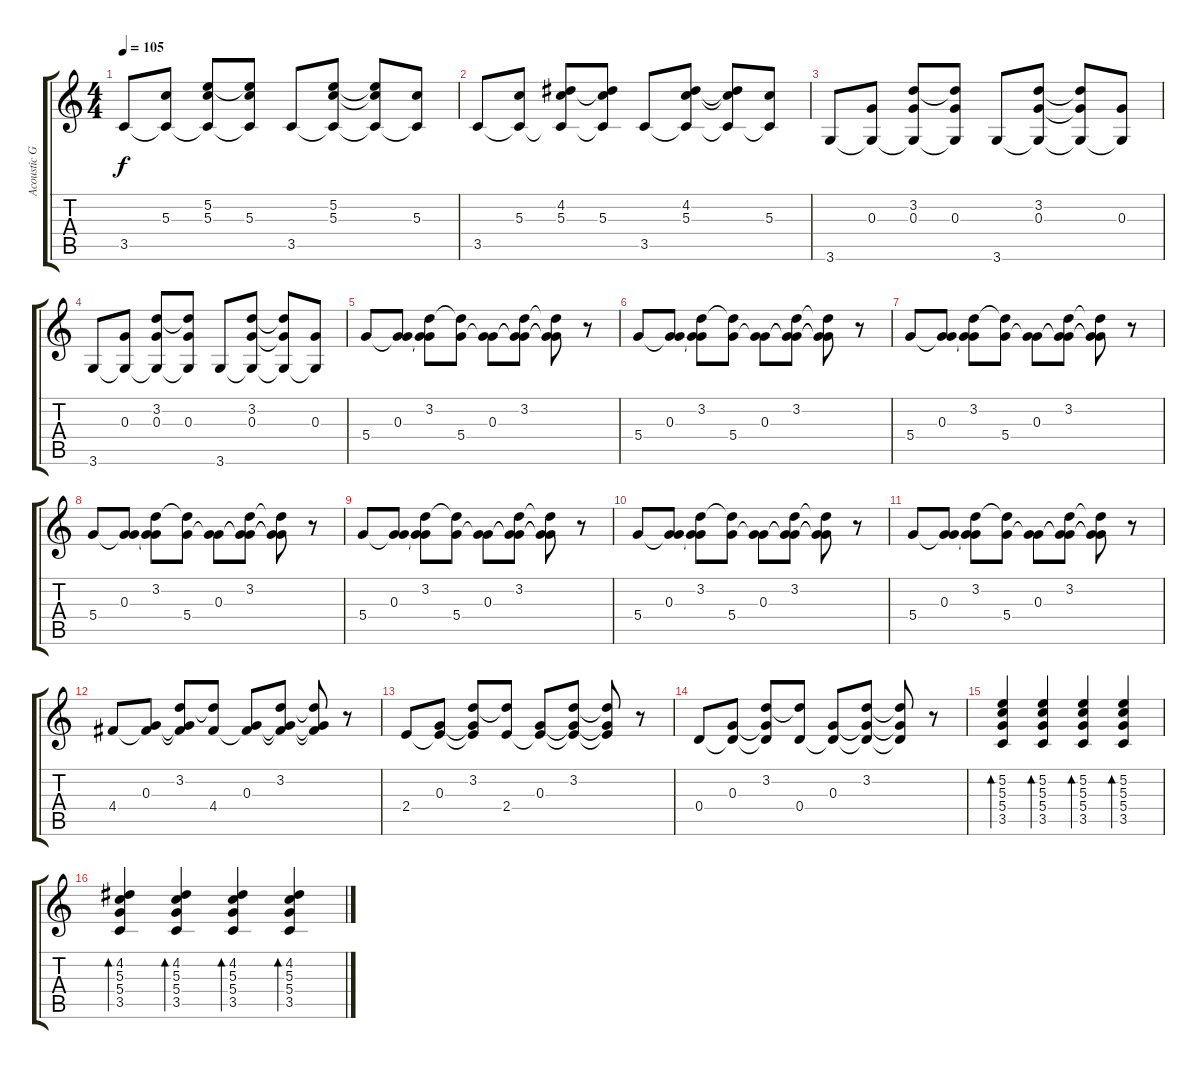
\track ("Acoustic Guitar" "Acoustic G") {instrument acousticguitarnylon}
\staff {score tabs}
\tuning (E4 B3 G3 D3 A2 E2) {hide}
\ts (4 4)
\tempo 105
\clef g2
\ks c
3.5.8{dy f} (5.3 3.5{t}).8 (5.2 5.3 3.5{t}).8 (5.2{t} 5.3 3.5{t}).8 3.5.8 (5.2 5.3 3.5{t}).8 (5.2{t} 5.3{t} 3.5{t}).8 (5.3 3.5{t}).8 |
3.5.8 (5.3 3.5{t}).8 (4.2 5.3 3.5{t}).8 (4.2{t} 5.3 3.5{t}).8 3.5.8 (4.2 5.3 3.5{t}).8 (4.2{t} 5.3{t} 3.5{t}).8 (5.3 3.5{t}).8 |
3.6.8 (0.3 3.6{t}).8 (3.2 0.3 3.6{t}).8 (3.2{t} 0.3 3.6{t}).8 3.6.8 (3.2 0.3 3.6{t}).8 (3.2{t} 0.3{t} 3.6{t}).8 (0.3 3.6{t}).8 |
3.6.8 (0.3 3.6{t}).8 (3.2 0.3 3.6{t}).8 (3.2{t} 0.3 3.6{t}).8 3.6.8 (3.2 0.3 3.6{t}).8 (3.2{t} 0.3{t} 3.6{t}).8 (0.3 3.6{t}).8 |
5.4.8 (0.3 5.4{t}).8 (3.2 0.3{t} 5.4{t}).8 (3.2{t} 5.4).8 (0.3 5.4{t}).8 (3.2 0.3{t} 5.4{t}).8 (3.2{t} 0.3{t} 5.4{t}).8 r.8 |
5.4.8 (0.3 5.4{t}).8 (3.2 0.3{t} 5.4{t}).8 (3.2{t} 5.4).8 (0.3 5.4{t}).8 (3.2 0.3{t} 5.4{t}).8 (3.2{t} 0.3{t} 5.4{t}).8 r.8 |
5.4.8 (0.3 5.4{t}).8 (3.2 0.3{t} 5.4{t}).8 (3.2{t} 5.4).8 (0.3 5.4{t}).8 (3.2 0.3{t} 5.4{t}).8 (3.2{t} 0.3{t} 5.4{t}).8 r.8 |
5.4.8 (0.3 5.4{t}).8 (3.2 0.3{t} 5.4{t}).8 (3.2{t} 5.4).8 (0.3 5.4{t}).8 (3.2 0.3{t} 5.4{t}).8 (3.2{t} 0.3{t} 5.4{t}).8 r.8 |
5.4.8 (0.3 5.4{t}).8 (3.2 0.3{t} 5.4{t}).8 (3.2{t} 5.4).8 (0.3 5.4{t}).8 (3.2 0.3{t} 5.4{t}).8 (3.2{t} 0.3{t} 5.4{t}).8 r.8 |
5.4.8 (0.3 5.4{t}).8 (3.2 0.3{t} 5.4{t}).8 (3.2{t} 5.4).8 (0.3 5.4{t}).8 (3.2 0.3{t} 5.4{t}).8 (3.2{t} 0.3{t} 5.4{t}).8 r.8 |
5.4.8 (0.3 5.4{t}).8 (3.2 0.3{t} 5.4{t}).8 (3.2{t} 5.4).8 (0.3 5.4{t}).8 (3.2 0.3{t} 5.4{t}).8 (3.2{t} 0.3{t} 5.4{t}).8 r.8 |
4.4.8 (0.3 4.4{t}).8 (3.2 0.3{t} 4.4{t}).8 (3.2{t} 4.4).8 (0.3 4.4{t}).8 (3.2 0.3{t} 4.4{t}).8 (3.2{t} 0.3{t} 4.4{t}).8 r.8 |
2.4.8 (0.3 2.4{t}).8 (3.2 0.3{t} 2.4{t}).8 (3.2{t} 2.4).8 (0.3 2.4{t}).8 (3.2 0.3{t} 2.4{t}).8 (3.2{t} 0.3{t} 2.4{t}).8 r.8 |
0.4.8 (0.3 0.4{t}).8 (3.2 0.3{t} 0.4{t}).8 (3.2{t} 0.4).8 (0.3 0.4{t}).8 (3.2 0.3{t} 0.4{t}).8 (3.2{t} 0.3{t} 0.4{t}).8 r.8 |
(5.2 5.3 5.4 3.5).4{bd 60} (5.2 5.3 5.4 3.5).4{bd 60} (5.2 5.3 5.4 3.5).4{bd 60} (5.2 5.3 5.4 3.5).4{bd 60} |
(4.2 5.3 5.4 3.5).4{bd 60} (4.2 5.3 5.4 3.5).4{bd 60} (4.2 5.3 5.4 3.5).4{bd 60} (4.2 5.3 5.4 3.5).4{bd 60}
